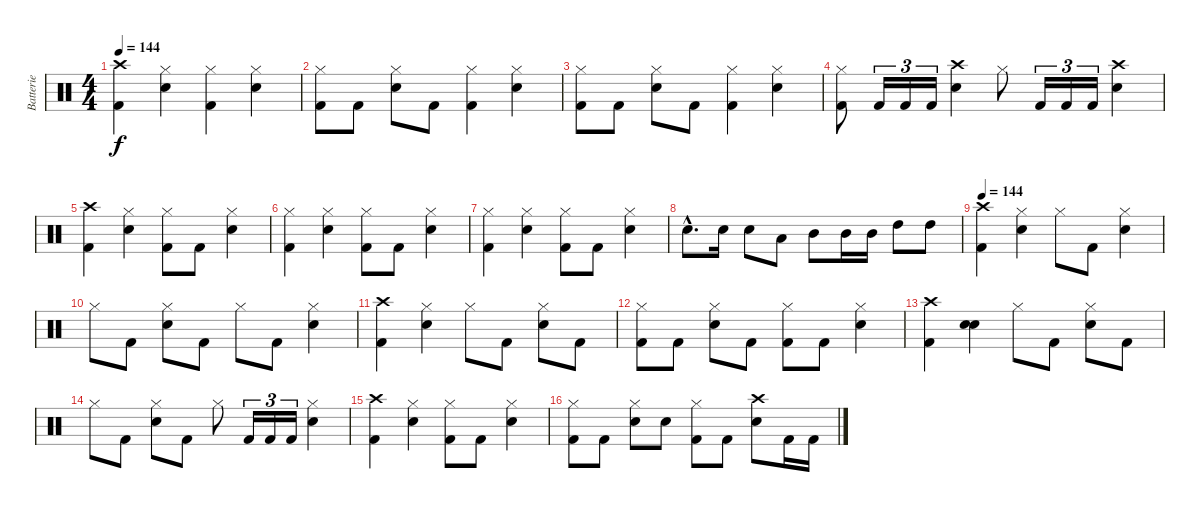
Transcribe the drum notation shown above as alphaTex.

\track ("Batterie" "Batterie") {instrument percussion}
\staff {score}
\articulation defaults
\ts (4 4)
\tempo 144
\clef neutral
\ks c
("Crash high (hit)" "Kick (hit) 2").4{dy f} ("Hi-Hat (closed)" "Snare (hit) 2").4 ("Hi-Hat (closed)" "Kick (hit) 2").4 ("Hi-Hat (closed)" "Snare (hit) 2").4 |
("Hi-Hat (closed)" "Kick (hit) 2").8 "Kick (hit) 2".8 ("Hi-Hat (closed)" "Snare (hit) 2").8 "Kick (hit) 2".8 ("Hi-Hat (closed)" "Kick (hit) 2").4 ("Hi-Hat (closed)" "Snare (hit) 2").4 |
("Hi-Hat (closed)" "Kick (hit) 2").8 "Kick (hit) 2".8 ("Hi-Hat (closed)" "Snare (hit) 2").8 "Kick (hit) 2".8 ("Hi-Hat (closed)" "Kick (hit) 2").4 ("Hi-Hat (closed)" "Snare (hit) 2").4 |
("Hi-Hat (closed)" "Kick (hit) 2").8 "Kick (hit) 2".16{tu (3 2)} "Kick (hit) 2".16{tu (3 2)} "Kick (hit) 2".16{tu (3 2)} ("Crash high (hit)" "Snare (hit) 2").4 "Hi-Hat (closed)".8 "Kick (hit) 2".16{tu (3 2)} "Kick (hit) 2".16{tu (3 2)} "Kick (hit) 2".16{tu (3 2)} ("Crash high (hit)" "Snare (hit) 2").4 |
("Crash high (hit)" "Kick (hit) 2").4 ("Hi-Hat (closed)" "Snare (hit) 2").4 ("Hi-Hat (closed)" "Kick (hit) 2").8 "Kick (hit) 2".8 ("Hi-Hat (closed)" "Snare (hit) 2").4 |
("Hi-Hat (closed)" "Kick (hit) 2").4 ("Hi-Hat (closed)" "Snare (hit) 2").4 ("Hi-Hat (closed)" "Kick (hit) 2").8 "Kick (hit) 2".8 ("Hi-Hat (closed)" "Snare (hit) 2").4 |
("Hi-Hat (closed)" "Kick (hit) 2").4 ("Hi-Hat (closed)" "Snare (hit) 2").4 ("Hi-Hat (closed)" "Kick (hit) 2").8 "Kick (hit) 2".8 ("Hi-Hat (closed)" "Snare (hit) 2").4 |
"Snare (hit) 2"{hac}.8{d} "Snare (hit) 2".16 "Snare (hit) 2".8 "Low Tom (hit)".8 "Mid Tom (hit)".8 "Mid Tom (hit)".16 "Mid Tom (hit)".16 "High Tom (hit)".8 "High Tom (hit)".8 |
\tempo 144
("Crash high (hit)" "Kick (hit) 2").4 ("Hi-Hat (closed)" "Snare (hit) 2").4 "Hi-Hat (closed)".8 "Kick (hit) 2".8 ("Hi-Hat (closed)" "Snare (hit) 2").4 |
"Hi-Hat (closed)".8 "Kick (hit) 2".8 ("Hi-Hat (closed)" "Snare (hit) 2").8 "Kick (hit) 2".8 "Hi-Hat (closed)".8 "Kick (hit) 2".8 ("Hi-Hat (closed)" "Snare (hit) 2").4 |
("Crash high (hit)" "Kick (hit) 2").4 ("Hi-Hat (closed)" "Snare (hit) 2").4 "Hi-Hat (closed)".8 "Kick (hit) 2".8 ("Hi-Hat (closed)" "Snare (hit) 2").8 "Kick (hit) 2".8 |
("Hi-Hat (closed)" "Kick (hit) 2").8 "Kick (hit) 2".8 ("Hi-Hat (closed)" "Snare (hit) 2").8 "Kick (hit) 2".8 ("Hi-Hat (closed)" "Kick (hit) 2").8 "Kick (hit) 2".8 ("Hi-Hat (closed)" "Snare (hit) 2").4 |
("Crash high (hit)" "Kick (hit) 2").4 ("Snare (hit) 2" "Snare (hit) 2").4 "Hi-Hat (closed)".8 "Kick (hit) 2".8 ("Hi-Hat (closed)" "Snare (hit) 2").8 "Kick (hit) 2".8 |
"Hi-Hat (closed)".8 "Kick (hit) 2".8 ("Hi-Hat (closed)" "Snare (hit) 2").8 "Kick (hit) 2".8 "Hi-Hat (closed)".8 "Kick (hit) 2".16{tu (3 2)} "Kick (hit) 2".16{tu (3 2)} "Kick (hit) 2".16{tu (3 2)} ("Hi-Hat (closed)" "Snare (hit) 2").4 |
("Crash high (hit)" "Kick (hit) 2").4 ("Hi-Hat (closed)" "Snare (hit) 2").4 ("Hi-Hat (closed)" "Kick (hit) 2").8 "Kick (hit) 2".8 ("Hi-Hat (closed)" "Snare (hit) 2").4 |
("Hi-Hat (closed)" "Kick (hit) 2").8 "Kick (hit) 2".8 ("Hi-Hat (closed)" "Snare (hit) 2").8 "Snare (hit) 2".8 ("Hi-Hat (closed)" "Kick (hit) 2").8 "Kick (hit) 2".8 ("Crash high (hit)" "Snare (hit) 2").8 "Kick (hit) 2".16 "Kick (hit) 2".16
